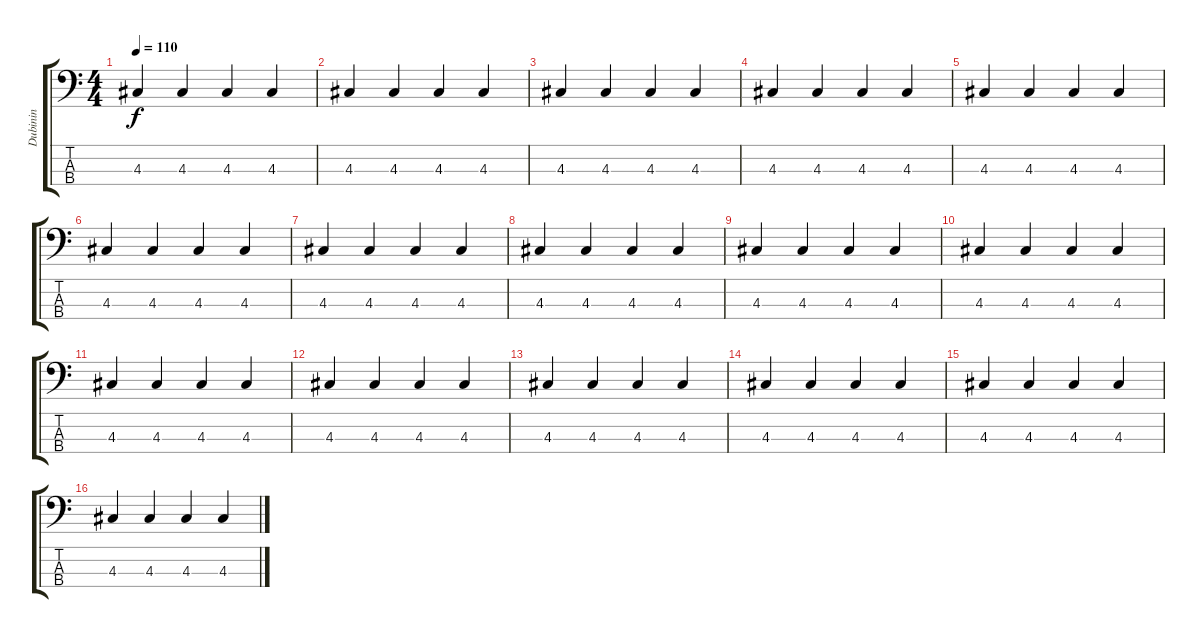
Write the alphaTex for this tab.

\track ("Dubinin" "Dubinin") {instrument electricbassfinger}
\staff {score tabs}
\tuning (G2 D2 A1 E1) {hide}
\ts (4 4)
\tempo 110
\clef f4
\ks c
4.3.4{dy f} 4.3.4 4.3.4 4.3.4 |
4.3.4 4.3.4 4.3.4 4.3.4 |
4.3.4 4.3.4 4.3.4 4.3.4 |
4.3.4 4.3.4 4.3.4 4.3.4 |
4.3.4 4.3.4 4.3.4 4.3.4 |
4.3.4 4.3.4 4.3.4 4.3.4 |
4.3.4 4.3.4 4.3.4 4.3.4 |
4.3.4 4.3.4 4.3.4 4.3.4 |
4.3.4 4.3.4 4.3.4 4.3.4 |
4.3.4 4.3.4 4.3.4 4.3.4 |
4.3.4 4.3.4 4.3.4 4.3.4 |
4.3.4 4.3.4 4.3.4 4.3.4 |
4.3.4 4.3.4 4.3.4 4.3.4 |
4.3.4 4.3.4 4.3.4 4.3.4 |
4.3.4 4.3.4 4.3.4 4.3.4 |
4.3.4 4.3.4 4.3.4 4.3.4
